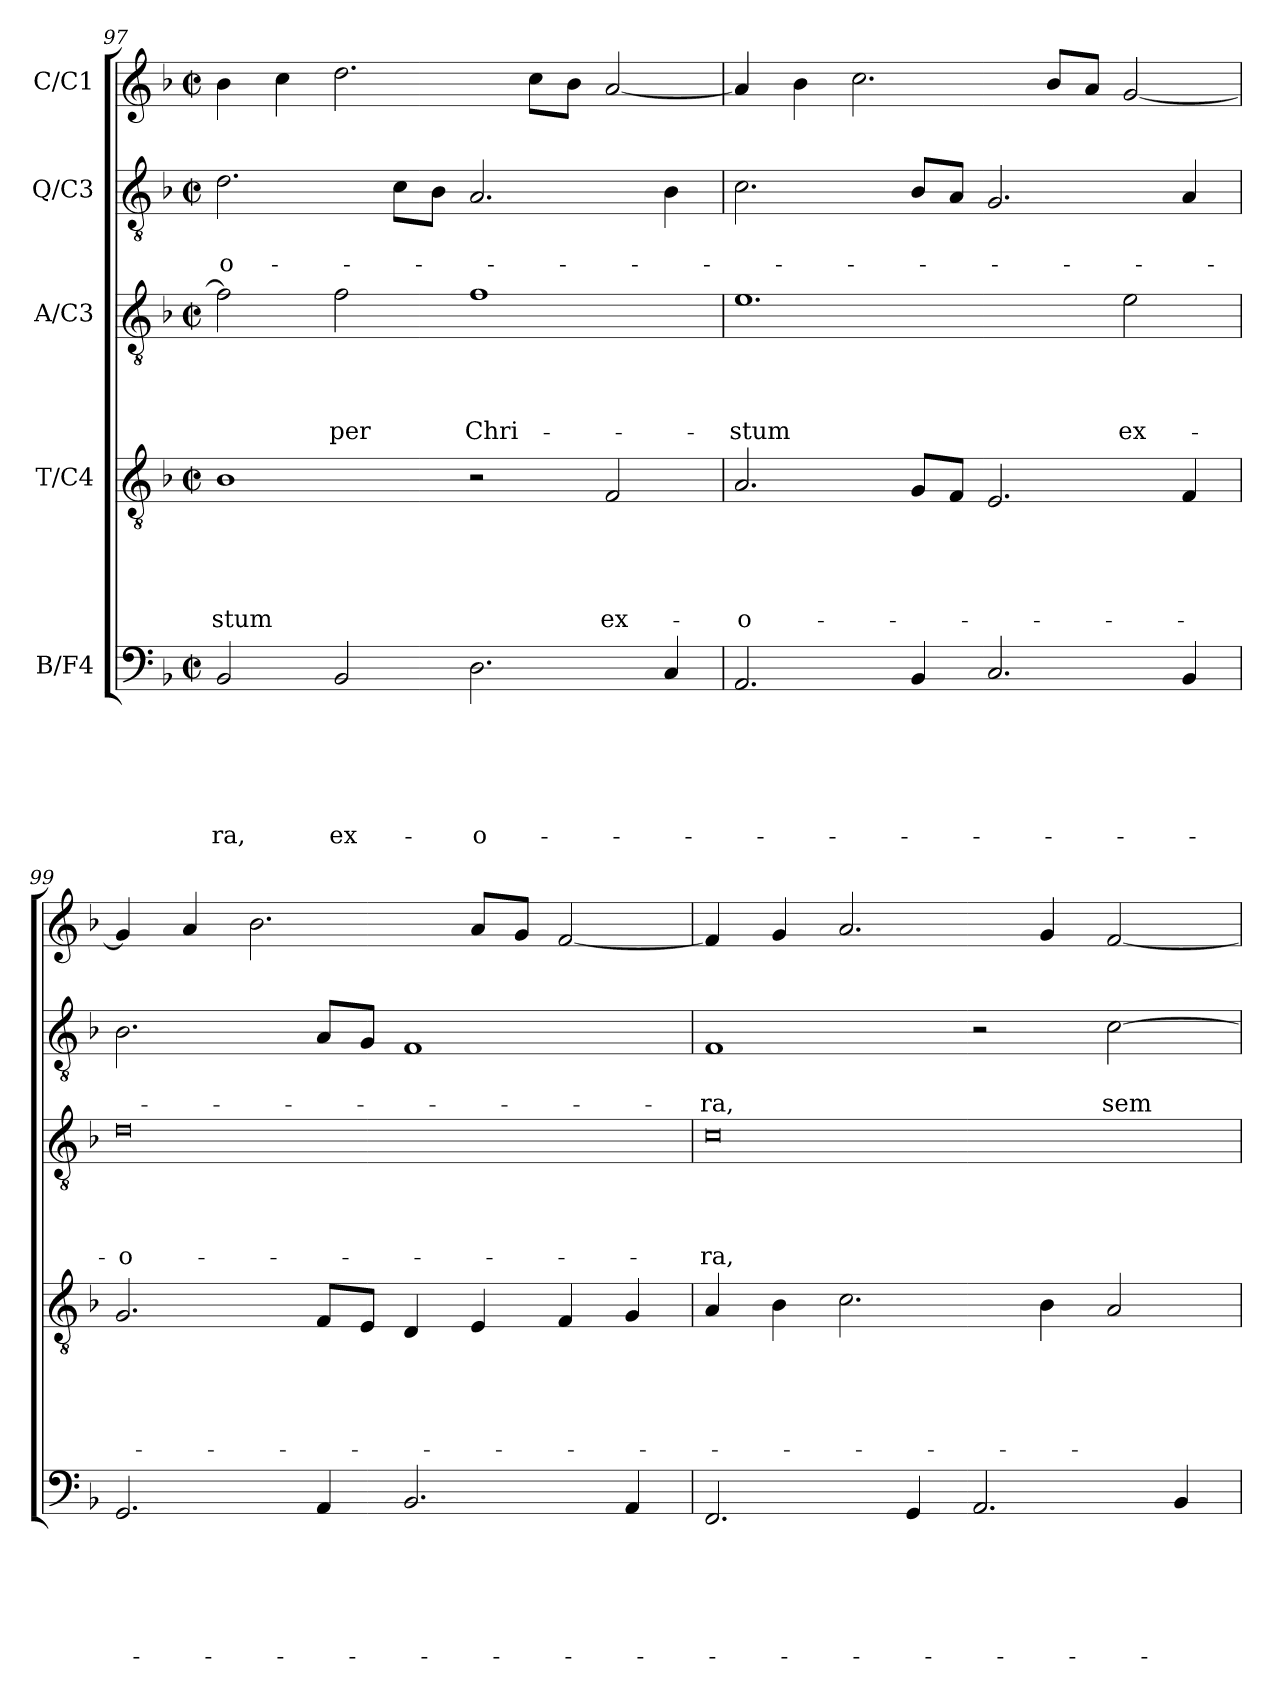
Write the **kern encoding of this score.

**kern	**text	**text	**text	**text	**text	**text	**kern	**text	**text	**text	**text	**text	**kern	**text	**text	**text	**text	**kern	**text	**text	**kern
*part5	*part5	*part5	*part5	*part5	*part5	*part5	*part4	*part4	*part4	*part4	*part4	*part4	*part3	*part3	*part3	*part3	*part3	*part2	*part2	*part2	*part1
*staff5	*staff5	*staff5	*staff5	*staff5	*staff5	*staff5	*staff4	*staff4	*staff4	*staff4	*staff4	*staff4	*staff3	*staff3	*staff3	*staff3	*staff3	*staff2	*staff2	*staff2	*staff1
*I"B/F4	*	*	*	*	*	*	*I"T/C4	*	*	*	*	*	*I"A/C3	*	*	*	*	*I"Q/C3	*	*	*I"C/C1
*clefF4	*	*	*	*	*	*	*clefGv2	*	*	*	*	*	*clefGv2	*	*	*	*	*clefGv2	*	*	*clefG2
*k[b-]	*	*	*	*	*	*	*k[b-]	*	*	*	*	*	*k[b-]	*	*	*	*	*k[b-]	*	*	*k[b-]
*F:	*	*	*	*	*	*	*F:	*	*	*	*	*	*F:	*	*	*	*	*F:	*	*	*F:
*M2/2	*	*	*	*	*	*	*M2/2	*	*	*	*	*	*M2/2	*	*	*	*	*M2/2	*	*	*M2/2
*met(c|)	*	*	*	*	*	*	*met(c|)	*	*	*	*	*	*met(c|)	*	*	*	*	*met(c|)	*	*	*met(c|)
=97	=97	=97	=97	=97	=97	=97	=97	=97	=97	=97	=97	=97	=97	=97	=97	=97	=97	=97	=97	=97	=97
!	!	!	!	!	!	!LO:LY:b	!	!	!	!	!	!LO:LY:b	!	!	!	!	!	!	!	!LO:LY:b	!
2BB-/	.	.	.	.	.	-ra,	1B-	.	.	.	.	-stum	2f\]	.	.	.	.	2.d\	.	-o-	4b-\
.	.	.	.	.	.	.	.	.	.	.	.	.	.	.	.	.	.	.	.	.	4cc\
!	!	!	!	!	!	!LO:LY:b	!	!	!	!	!	!	!	!	!	!	!LO:LY:b	!	!	!	!
2BB-/	.	.	.	.	.	ex-	.	.	.	.	.	.	2f\	.	.	.	-per	.	.	.	2.dd\
.	.	.	.	.	.	.	.	.	.	.	.	.	.	.	.	.	.	8c\L	.	.	.
.	.	.	.	.	.	.	.	.	.	.	.	.	.	.	.	.	.	8B-\J	.	.	.
!	!	!	!	!	!	!LO:LY:b	!	!	!	!	!	!	!	!	!	!	!LO:LY:b	!	!	!	!
2.D\	.	.	.	.	.	-o-	2r	.	.	.	.	.	1f	.	.	.	Chri-	2.A/	.	.	.
.	.	.	.	.	.	.	.	.	.	.	.	.	.	.	.	.	.	.	.	.	8cc\L
.	.	.	.	.	.	.	.	.	.	.	.	.	.	.	.	.	.	.	.	.	8b-\J
!	!	!	!	!	!	!	!	!	!	!	!	!LO:LY:b	!	!	!	!	!	!	!	!	!
.	.	.	.	.	.	.	2F/	.	.	.	.	ex-	.	.	.	.	.	.	.	.	[2a/
4C/	.	.	.	.	.	.	.	.	.	.	.	.	.	.	.	.	.	4B-\	.	.	.
=98	=98	=98	=98	=98	=98	=98	=98	=98	=98	=98	=98	=98	=98	=98	=98	=98	=98	=98	=98	=98	=98
!	!	!	!	!	!	!	!	!	!	!	!	!LO:LY:b	!	!	!	!	!LO:LY:b	!	!	!	!
2.AA/	.	.	.	.	.	.	2.A/	.	.	.	.	-o-	1.e	.	.	.	-stum	2.c\	.	.	4a/]
.	.	.	.	.	.	.	.	.	.	.	.	.	.	.	.	.	.	.	.	.	4b-\
.	.	.	.	.	.	.	.	.	.	.	.	.	.	.	.	.	.	.	.	.	2.cc\
4BB-/	.	.	.	.	.	.	8G/L	.	.	.	.	.	.	.	.	.	.	8B-/L	.	.	.
.	.	.	.	.	.	.	8F/J	.	.	.	.	.	.	.	.	.	.	8A/J	.	.	.
2.C/	.	.	.	.	.	.	2.E/	.	.	.	.	.	.	.	.	.	.	2.G/	.	.	.
.	.	.	.	.	.	.	.	.	.	.	.	.	.	.	.	.	.	.	.	.	8b-/L
.	.	.	.	.	.	.	.	.	.	.	.	.	.	.	.	.	.	.	.	.	8a/J
!	!	!	!	!	!	!	!	!	!	!	!	!	!	!	!	!	!LO:LY:b	!	!	!	!
.	.	.	.	.	.	.	.	.	.	.	.	.	2e\	.	.	.	ex-	.	.	.	[2g/
4BB-/	.	.	.	.	.	.	4F/	.	.	.	.	.	.	.	.	.	.	4A/	.	.	.
=99	=99	=99	=99	=99	=99	=99	=99	=99	=99	=99	=99	=99	=99	=99	=99	=99	=99	=99	=99	=99	=99
!	!	!	!	!	!	!	!	!	!	!	!	!	!	!	!	!	!LO:LY:b	!	!	!	!
2.GG/	.	.	.	.	.	.	2.G/	.	.	.	.	.	0d	.	.	.	-o-	2.B-\	.	.	4g/]
.	.	.	.	.	.	.	.	.	.	.	.	.	.	.	.	.	.	.	.	.	4a/
.	.	.	.	.	.	.	.	.	.	.	.	.	.	.	.	.	.	.	.	.	2.b-\
4AA/	.	.	.	.	.	.	8F/L	.	.	.	.	.	.	.	.	.	.	8A/L	.	.	.
.	.	.	.	.	.	.	8E/J	.	.	.	.	.	.	.	.	.	.	8G/J	.	.	.
2.BB-/	.	.	.	.	.	.	4D/	.	.	.	.	.	.	.	.	.	.	1F	.	.	.
.	.	.	.	.	.	.	4E/	.	.	.	.	.	.	.	.	.	.	.	.	.	8a/L
.	.	.	.	.	.	.	.	.	.	.	.	.	.	.	.	.	.	.	.	.	8g/J
.	.	.	.	.	.	.	4F/	.	.	.	.	.	.	.	.	.	.	.	.	.	[2f/
4AA/	.	.	.	.	.	.	4G/	.	.	.	.	.	.	.	.	.	.	.	.	.	.
=100	=100	=100	=100	=100	=100	=100	=100	=100	=100	=100	=100	=100	=100	=100	=100	=100	=100	=100	=100	=100	=100
!	!	!	!	!	!	!	!	!	!	!	!	!	!	!	!	!	!LO:LY:b	!	!	!LO:LY:b	!
2.FF/	.	.	.	.	.	.	4A/	.	.	.	.	.	0c	.	.	.	-ra,	1F	.	-ra,	4f/]
.	.	.	.	.	.	.	4B-\	.	.	.	.	.	.	.	.	.	.	.	.	.	4g/
.	.	.	.	.	.	.	2.c\	.	.	.	.	.	.	.	.	.	.	.	.	.	2.a/
4GG/	.	.	.	.	.	.	.	.	.	.	.	.	.	.	.	.	.	.	.	.	.
2.AA/	.	.	.	.	.	.	.	.	.	.	.	.	.	.	.	.	.	2r	.	.	.
.	.	.	.	.	.	.	4B-\	.	.	.	.	.	.	.	.	.	.	.	.	.	4g/
!	!	!	!	!	!	!	!	!	!	!	!	!	!	!	!	!	!	!	!	!LO:LY:b	!
.	.	.	.	.	.	.	2A/	.	.	.	.	.	.	.	.	.	.	[2c\	.	sem-	[2f/
4BB-/	.	.	.	.	.	.	.	.	.	.	.	.	.	.	.	.	.	.	.	.	.
=	=	=	=	=	=	=	=	=	=	=	=	=	=	=	=	=	=	=	=	=	=
*-	*-	*-	*-	*-	*-	*-	*-	*-	*-	*-	*-	*-	*-	*-	*-	*-	*-	*-	*-	*-	*-
